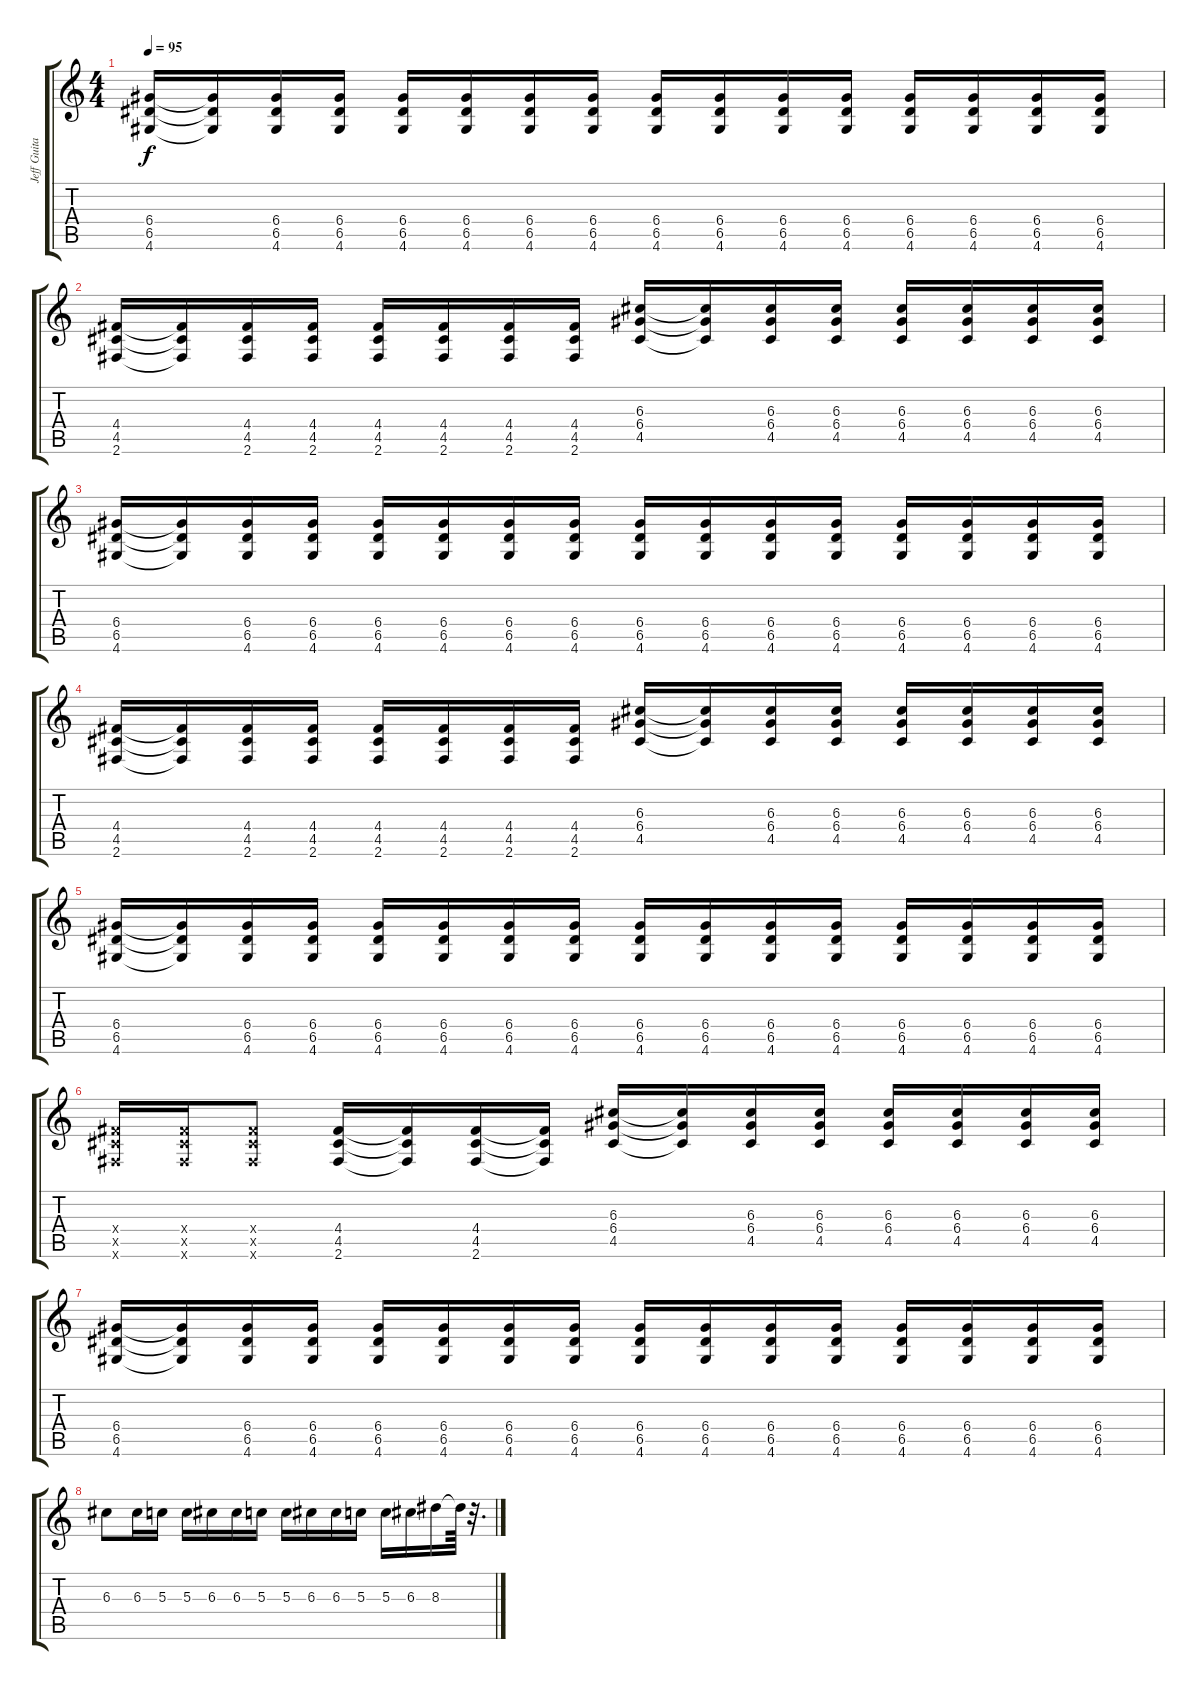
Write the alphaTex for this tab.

\track ("Jeff Guitarra 1" "Jeff Guita") {instrument overdrivenguitar}
\staff {score tabs}
\tuning (E4 B3 G3 D3 A2 E2) {hide}
\ts (4 4)
\tempo 95
\clef g2
\ks c
(6.4 6.5 4.6).16{dy f} (6.4{t} 6.5{t} 4.6{t}).16 (6.4 6.5 4.6).16 (6.4 6.5 4.6).16 (6.4 6.5 4.6).16 (6.4 6.5 4.6).16 (6.4 6.5 4.6).16 (6.4 6.5 4.6).16 (6.4 6.5 4.6).16 (6.4 6.5 4.6).16 (6.4 6.5 4.6).16 (6.4 6.5 4.6).16 (6.4 6.5 4.6).16 (6.4 6.5 4.6).16 (6.4 6.5 4.6).16 (6.4 6.5 4.6).16 |
(4.4 4.5 2.6).16 (4.4{t} 4.5{t} 2.6{t}).16 (4.4 4.5 2.6).16 (4.4 4.5 2.6).16 (4.4 4.5 2.6).16 (4.4 4.5 2.6).16 (4.4 4.5 2.6).16 (4.4 4.5 2.6).16 (6.3 6.4 4.5).16 (6.3{t} 6.4{t} 4.5{t}).16 (6.3 6.4 4.5).16 (6.3 6.4 4.5).16 (6.3 6.4 4.5).16 (6.3 6.4 4.5).16 (6.3 6.4 4.5).16 (6.3 6.4 4.5).16 |
(6.4 6.5 4.6).16 (6.4{t} 6.5{t} 4.6{t}).16 (6.4 6.5 4.6).16 (6.4 6.5 4.6).16 (6.4 6.5 4.6).16 (6.4 6.5 4.6).16 (6.4 6.5 4.6).16 (6.4 6.5 4.6).16 (6.4 6.5 4.6).16 (6.4 6.5 4.6).16 (6.4 6.5 4.6).16 (6.4 6.5 4.6).16 (6.4 6.5 4.6).16 (6.4 6.5 4.6).16 (6.4 6.5 4.6).16 (6.4 6.5 4.6).16 |
(4.4 4.5 2.6).16 (4.4{t} 4.5{t} 2.6{t}).16 (4.4 4.5 2.6).16 (4.4 4.5 2.6).16 (4.4 4.5 2.6).16 (4.4 4.5 2.6).16 (4.4 4.5 2.6).16 (4.4 4.5 2.6).16 (6.3 6.4 4.5).16 (6.3{t} 6.4{t} 4.5{t}).16 (6.3 6.4 4.5).16 (6.3 6.4 4.5).16 (6.3 6.4 4.5).16 (6.3 6.4 4.5).16 (6.3 6.4 4.5).16 (6.3 6.4 4.5).16 |
(6.4 6.5 4.6).16 (6.4{t} 6.5{t} 4.6{t}).16 (6.4 6.5 4.6).16 (6.4 6.5 4.6).16 (6.4 6.5 4.6).16 (6.4 6.5 4.6).16 (6.4 6.5 4.6).16 (6.4 6.5 4.6).16 (6.4 6.5 4.6).16 (6.4 6.5 4.6).16 (6.4 6.5 4.6).16 (6.4 6.5 4.6).16 (6.4 6.5 4.6).16 (6.4 6.5 4.6).16 (6.4 6.5 4.6).16 (6.4 6.5 4.6).16 |
(4.4{x} 4.5{x} 2.6{x}).16 (4.4{x} 4.5{x} 2.6{x}).16 (4.4{x} 4.5{x} 2.6{x}).8 (4.4 4.5 2.6).16 (4.4{t} 4.5{t} 2.6{t}).16 (4.4 4.5 2.6).16 (4.4{t} 4.5{t} 2.6{t}).16 (6.3 6.4 4.5).16 (6.3{t} 6.4{t} 4.5{t}).16 (6.3 6.4 4.5).16 (6.3 6.4 4.5).16 (6.3 6.4 4.5).16 (6.3 6.4 4.5).16 (6.3 6.4 4.5).16 (6.3 6.4 4.5).16 |
(6.4 6.5 4.6).16 (6.4{t} 6.5{t} 4.6{t}).16 (6.4 6.5 4.6).16 (6.4 6.5 4.6).16 (6.4 6.5 4.6).16 (6.4 6.5 4.6).16 (6.4 6.5 4.6).16 (6.4 6.5 4.6).16 (6.4 6.5 4.6).16 (6.4 6.5 4.6).16 (6.4 6.5 4.6).16 (6.4 6.5 4.6).16 (6.4 6.5 4.6).16 (6.4 6.5 4.6).16 (6.4 6.5 4.6).16 (6.4 6.5 4.6).16 |
6.3.8 6.3.16 5.3.16 5.3.16 6.3.16 6.3.16 5.3.16 5.3.16 6.3.16 6.3.16 5.3.16 5.3.16 6.3.16 8.3.16 8.3{t}.64 r.32{d}
